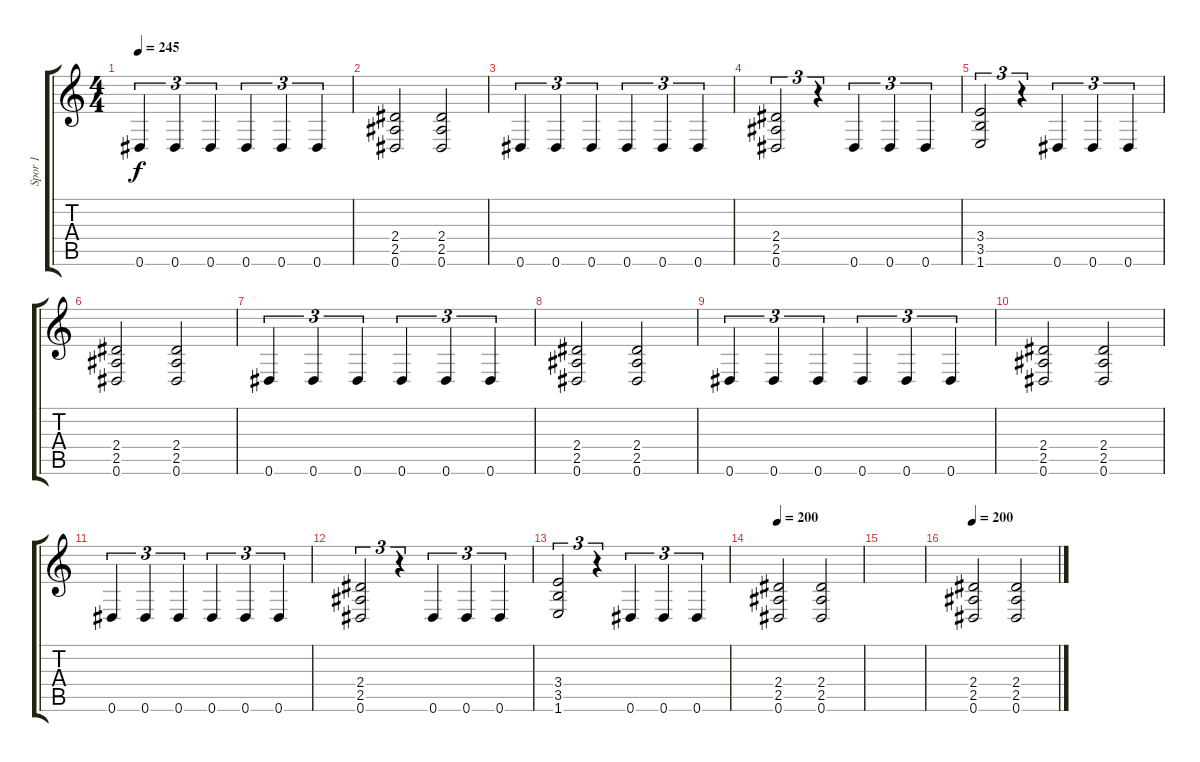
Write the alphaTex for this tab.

\track ("Spor 1" "Spor 1") {instrument distortionguitar}
\staff {score tabs}
\tuning (Eb4 Bb3 Gb3 Db3 Ab2 Eb2) {hide}
\ts (4 4)
\tempo 245
\clef g2
\ks c
0.6.4{tu (3 2) dy f} 0.6.4{tu (3 2)} 0.6.4{tu (3 2)} 0.6.4{tu (3 2)} 0.6.4{tu (3 2)} 0.6.4{tu (3 2)} |
(2.4 2.5 0.6).2 (2.4 2.5 0.6).2 |
0.6.4{tu (3 2)} 0.6.4{tu (3 2)} 0.6.4{tu (3 2)} 0.6.4{tu (3 2)} 0.6.4{tu (3 2)} 0.6.4{tu (3 2)} |
(2.4 2.5 0.6).2{tu (3 2)} r.4{tu (3 2)} 0.6.4{tu (3 2)} 0.6.4{tu (3 2)} 0.6.4{tu (3 2)} |
(3.4 3.5 1.6).2{tu (3 2)} r.4{tu (3 2)} 0.6.4{tu (3 2)} 0.6.4{tu (3 2)} 0.6.4{tu (3 2)} |
(2.4 2.5 0.6).2 (2.4 2.5 0.6).2 |
0.6.4{tu (3 2)} 0.6.4{tu (3 2)} 0.6.4{tu (3 2)} 0.6.4{tu (3 2)} 0.6.4{tu (3 2)} 0.6.4{tu (3 2)} |
(2.4 2.5 0.6).2 (2.4 2.5 0.6).2 |
0.6.4{tu (3 2)} 0.6.4{tu (3 2)} 0.6.4{tu (3 2)} 0.6.4{tu (3 2)} 0.6.4{tu (3 2)} 0.6.4{tu (3 2)} |
(2.4 2.5 0.6).2 (2.4 2.5 0.6).2 |
0.6.4{tu (3 2)} 0.6.4{tu (3 2)} 0.6.4{tu (3 2)} 0.6.4{tu (3 2)} 0.6.4{tu (3 2)} 0.6.4{tu (3 2)} |
(2.4 2.5 0.6).2{tu (3 2)} r.4{tu (3 2)} 0.6.4{tu (3 2)} 0.6.4{tu (3 2)} 0.6.4{tu (3 2)} |
(3.4 3.5 1.6).2{tu (3 2)} r.4{tu (3 2)} 0.6.4{tu (3 2)} 0.6.4{tu (3 2)} 0.6.4{tu (3 2)} |
\tempo 200
(2.4 2.5 0.6).2 (2.4 2.5 0.6).2 |
|
\tempo 200
(2.4 2.5 0.6).2 (2.4 2.5 0.6).2
